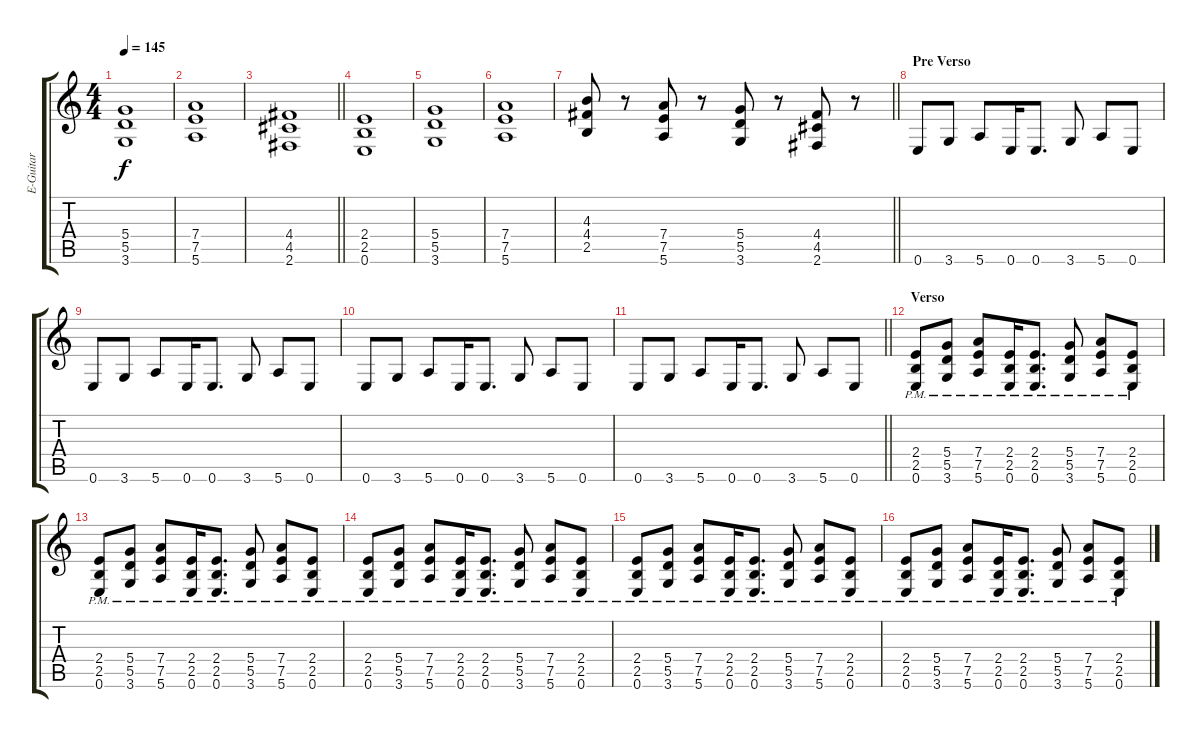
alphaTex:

\track ("E-Guitar" "E-Guitar") {instrument acousticguitarsteel}
\staff {score tabs}
\tuning (E4 B3 G3 D3 A2 E2) {hide}
\ts (4 4)
\tempo 145
\clef g2
\ks c
(5.4 5.5 3.6).1{dy f} |
(7.4 7.5 5.6).1 |
\barLineRight lightlight
(4.4 4.5 2.6).1 |
(2.4 2.5 0.6).1 |
(5.4 5.5 3.6).1 |
(7.4 7.5 5.6).1 |
\barLineRight lightlight
(4.3 4.4 2.5).8 r.8 (7.4 7.5 5.6).8 r.8 (5.4 5.5 3.6).8 r.8 (4.4 4.5 2.6).8 r.8 |
\section ("" "Pre Verso")
0.6.8 3.6.8 5.6.8 0.6.16 0.6.8{d} 3.6.8 5.6.8 0.6.8 |
0.6.8 3.6.8 5.6.8 0.6.16 0.6.8{d} 3.6.8 5.6.8 0.6.8 |
0.6.8 3.6.8 5.6.8 0.6.16 0.6.8{d} 3.6.8 5.6.8 0.6.8 |
\barLineRight lightlight
0.6.8 3.6.8 5.6.8 0.6.16 0.6.8{d} 3.6.8 5.6.8 0.6.8 |
\section ("" "Verso")
(2.4{pm} 2.5{pm} 0.6{pm}).8 (5.4{pm} 5.5{pm} 3.6{pm}).8 (7.4{pm} 7.5{pm} 5.6{pm}).8 (2.4{pm} 2.5{pm} 0.6{pm}).16 (2.4{pm} 2.5{pm} 0.6{pm}).8{d} (5.4{pm} 5.5{pm} 3.6{pm}).8 (7.4{pm} 7.5{pm} 5.6{pm}).8 (2.4{pm} 2.5{pm} 0.6{pm}).8 |
(2.4{pm} 2.5{pm} 0.6{pm}).8 (5.4{pm} 5.5{pm} 3.6{pm}).8 (7.4{pm} 7.5{pm} 5.6{pm}).8 (2.4{pm} 2.5{pm} 0.6{pm}).16 (2.4{pm} 2.5{pm} 0.6{pm}).8{d} (5.4{pm} 5.5{pm} 3.6{pm}).8 (7.4{pm} 7.5{pm} 5.6{pm}).8 (2.4{pm} 2.5{pm} 0.6{pm}).8 |
(2.4{pm} 2.5{pm} 0.6{pm}).8 (5.4{pm} 5.5{pm} 3.6{pm}).8 (7.4{pm} 7.5{pm} 5.6{pm}).8 (2.4{pm} 2.5{pm} 0.6{pm}).16 (2.4{pm} 2.5{pm} 0.6{pm}).8{d} (5.4{pm} 5.5{pm} 3.6{pm}).8 (7.4{pm} 7.5{pm} 5.6{pm}).8 (2.4{pm} 2.5{pm} 0.6{pm}).8 |
(2.4{pm} 2.5{pm} 0.6{pm}).8 (5.4{pm} 5.5{pm} 3.6{pm}).8 (7.4{pm} 7.5{pm} 5.6{pm}).8 (2.4{pm} 2.5{pm} 0.6{pm}).16 (2.4{pm} 2.5{pm} 0.6{pm}).8{d} (5.4{pm} 5.5{pm} 3.6{pm}).8 (7.4{pm} 7.5{pm} 5.6{pm}).8 (2.4{pm} 2.5{pm} 0.6{pm}).8 |
(2.4{pm} 2.5{pm} 0.6{pm}).8 (5.4{pm} 5.5{pm} 3.6{pm}).8 (7.4{pm} 7.5{pm} 5.6{pm}).8 (2.4{pm} 2.5{pm} 0.6{pm}).16 (2.4{pm} 2.5{pm} 0.6{pm}).8{d} (5.4{pm} 5.5{pm} 3.6{pm}).8 (7.4{pm} 7.5{pm} 5.6{pm}).8 (2.4{pm} 2.5{pm} 0.6{pm}).8
